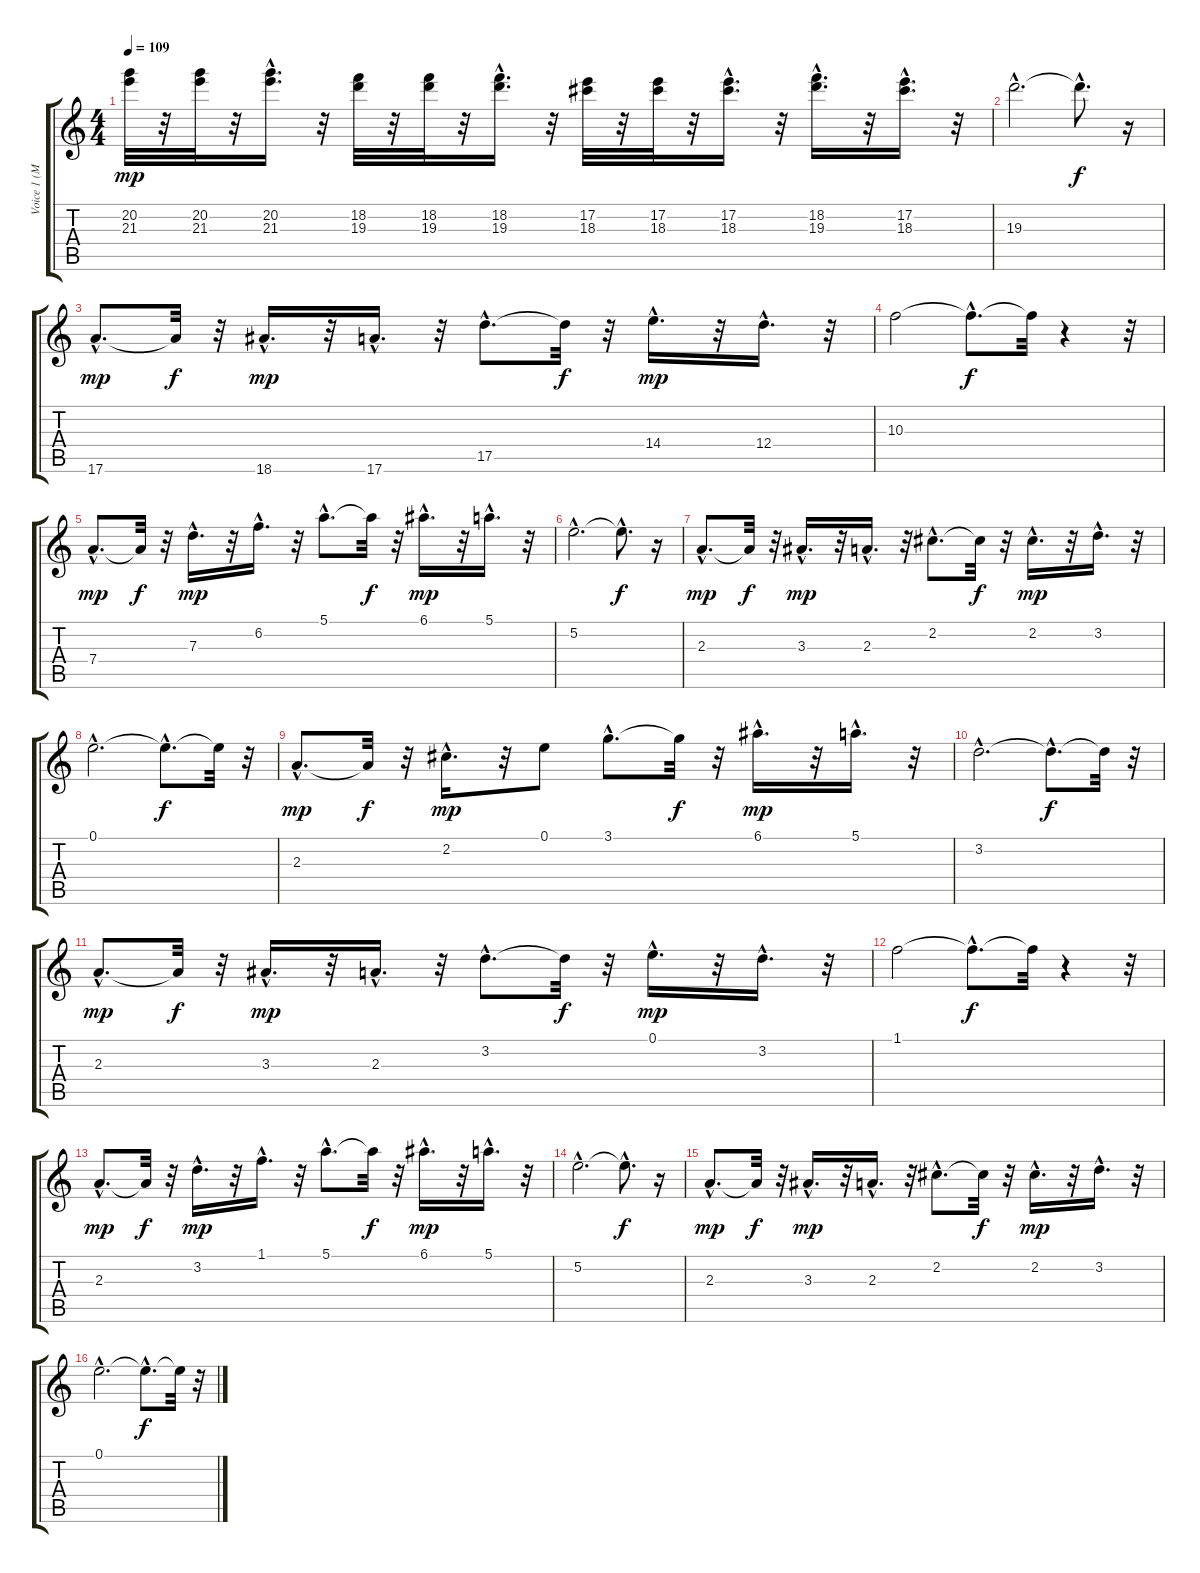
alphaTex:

\track ("Voice 1 (Melody)" "Voice 1 (M") {instrument electricguitarjazz}
\staff {score tabs}
\tuning (E4 B3 G3 D3 A2 E2) {hide}
\ts (4 4)
\tempo 109
\clef g2
\ks c
(20.2 21.3).32{dy mp} r.32 (20.2 21.3).32 r.32 (20.2{hac} 21.3{hac}).16{d} r.32 (18.2 19.3).32 r.32 (18.2 19.3).32 r.32 (18.2{hac} 19.3{hac}).16{d} r.32 (17.2 18.3).32 r.32 (17.2 18.3).32 r.32 (17.2{hac} 18.3{hac}).16{d} r.32 (18.2{hac} 19.3{hac}).16{d} r.32 (17.2{hac} 18.3{hac}).16{d} r.32 |
19.3{hac}.2{d} 19.3{hac t}.8{d dy f} r.16 |
17.6{hac}.8{d dy mp} 17.6{t}.32{dy f} r.32 18.6{hac}.16{d dy mp} r.32 17.6{hac}.16{d} r.32 17.5{hac}.8{d} 17.5{t}.32{dy f} r.32 14.4{hac}.16{d dy mp} r.32 12.4{hac}.16{d} r.32 |
10.3.2 10.3{hac t}.8{d dy f} 10.3{t}.32 r.4 r.32 |
7.4{hac}.8{d dy mp} 7.4{t}.32{dy f} r.32 7.3{hac}.16{d dy mp} r.32 6.2{hac}.16{d} r.32 5.1{hac}.8{d} 5.1{t}.32{dy f} r.32 6.1{hac}.16{d dy mp} r.32 5.1{hac}.16{d} r.32 |
5.2{hac}.2{d} 5.2{hac t}.8{d dy f} r.16 |
2.3{hac}.8{d dy mp} 2.3{t}.32{dy f} r.32 3.3{hac}.16{d dy mp} r.32 2.3{hac}.16{d} r.32 2.2{hac}.8{d} 2.2{t}.32{dy f} r.32 2.2{hac}.16{d dy mp} r.32 3.2{hac}.16{d} r.32 |
0.1{hac}.2{d} 0.1{hac t}.8{d dy f} 0.1{t}.32 r.32 |
2.3{hac}.8{d dy mp} 2.3{t}.32{dy f} r.32 2.2{hac}.16{d dy mp} r.32 0.1.8 3.1{hac}.8{d} 3.1{t}.32{dy f} r.32 6.1{hac}.16{d dy mp} r.32 5.1{hac}.16{d} r.32 |
3.2{hac}.2{d} 3.2{hac t}.8{d dy f} 3.2{t}.32 r.32 |
2.3{hac}.8{d dy mp} 2.3{t}.32{dy f} r.32 3.3{hac}.16{d dy mp} r.32 2.3{hac}.16{d} r.32 3.2{hac}.8{d} 3.2{t}.32{dy f} r.32 0.1{hac}.16{d dy mp} r.32 3.2{hac}.16{d} r.32 |
1.1.2 1.1{hac t}.8{d dy f} 1.1{t}.32 r.4 r.32 |
2.3{hac}.8{d dy mp} 2.3{t}.32{dy f} r.32 3.2{hac}.16{d dy mp} r.32 1.1{hac}.16{d} r.32 5.1{hac}.8{d} 5.1{t}.32{dy f} r.32 6.1{hac}.16{d dy mp} r.32 5.1{hac}.16{d} r.32 |
5.2{hac}.2{d} 5.2{hac t}.8{d dy f} r.16 |
2.3{hac}.8{d dy mp} 2.3{t}.32{dy f} r.32 3.3{hac}.16{d dy mp} r.32 2.3{hac}.16{d} r.32 2.2{hac}.8{d} 2.2{t}.32{dy f} r.32 2.2{hac}.16{d dy mp} r.32 3.2{hac}.16{d} r.32 |
0.1{hac}.2{d} 0.1{hac t}.8{d dy f} 0.1{t}.32 r.32
